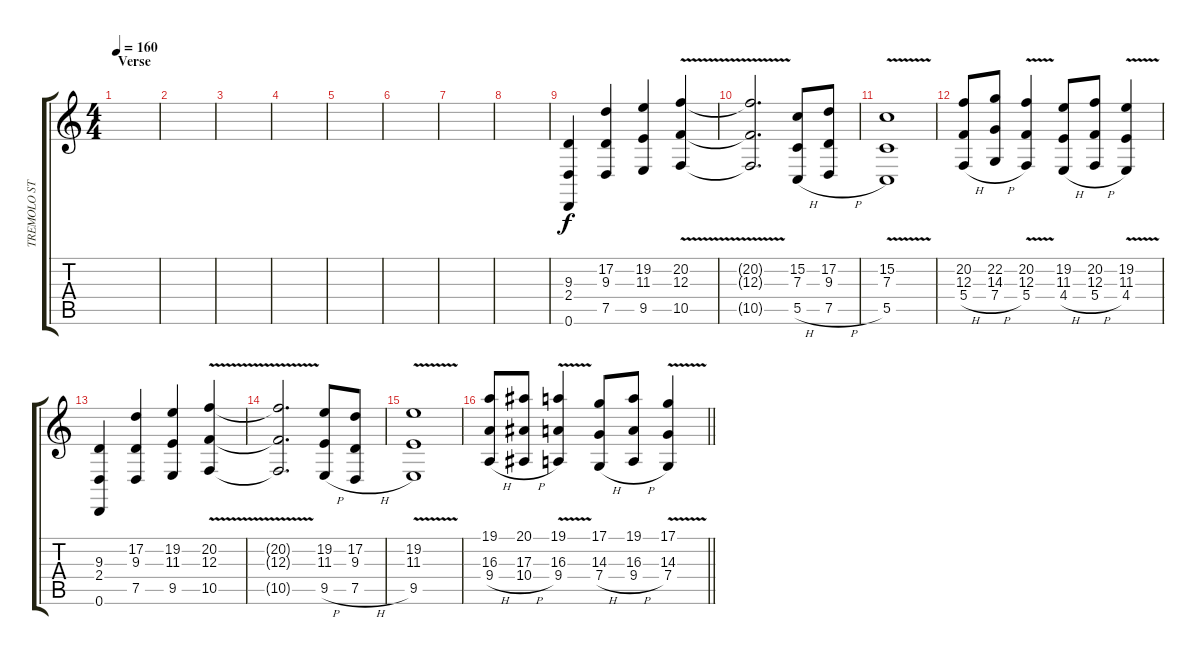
\track ("TREMOLO STRINGS" "TREMOLO ST") {instrument pizzicatostrings}
\staff {score tabs}
\tuning (D4 A3 F3 C3 G2 D2) {hide}
\ts (4 4)
\section ("" "Verse")
\tempo 160
\clef g2
\ks c
|
|
|
|
|
|
|
|
(9.3 2.4 0.6).4 (17.2 9.3 7.5).4 (19.2 11.3 9.5).4 (20.2 12.3 10.5{v}).4 |
(20.2{t} 12.3{t} 10.5{t}).2{d} (15.2 7.3 5.5{h}).8 (17.2 9.3 7.5{h}).8 |
(15.2 7.3 5.5{v}).1 |
(20.2 12.3 5.4{h}).8 (22.2 14.3 7.4{h}).8 (20.2 12.3 5.4{v}).4 (19.2 11.3 4.4{h}).8 (20.2 12.3 5.4{h}).8 (19.2 11.3 4.4{v}).4 |
(9.3 2.4 0.6).4 (17.2 9.3 7.5).4 (19.2 11.3 9.5).4 (20.2 12.3 10.5{v}).4 |
(20.2{t} 12.3{t} 10.5{t}).2{d} (19.2 11.3 9.5{h}).8 (17.2 9.3 7.5{h}).8 |
(19.2 11.3 9.5{v}).1 |
\barLineRight lightlight
(19.1 16.3 9.4{h}).8 (20.1 17.3 10.4{h}).8 (19.1 16.3 9.4{v}).4 (17.1 14.3 7.4{h}).8 (19.1 16.3 9.4{h}).8 (17.1 14.3 7.4{v}).4
